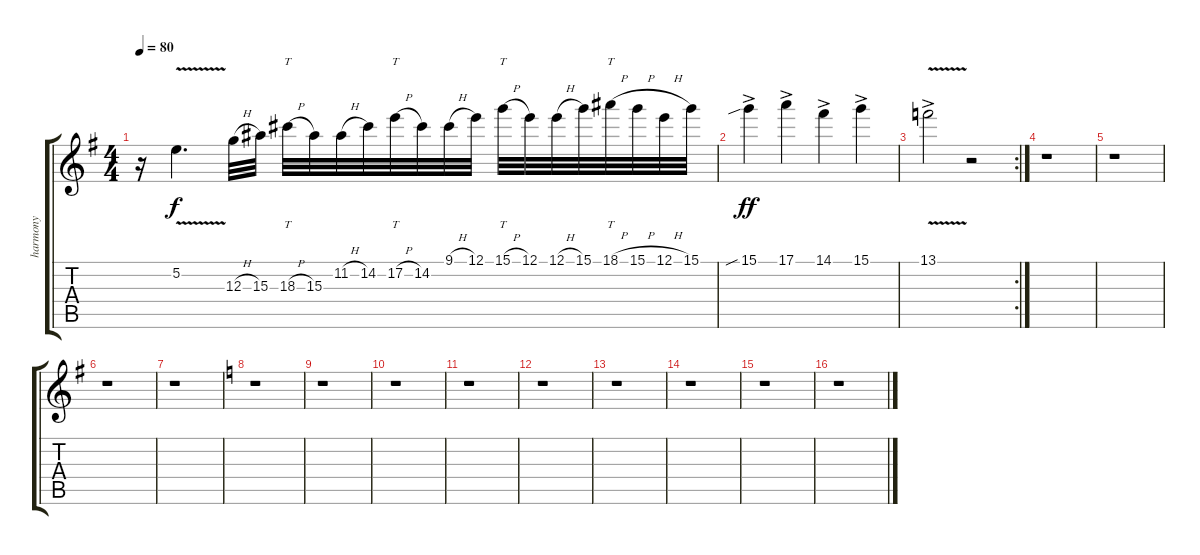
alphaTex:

\track ("harmony" "harmony") {instrument distortionguitar}
\staff {score tabs}
\tuning (E4 B3 G3 D3 A2 E2) {hide}
\ts (4 4)
\tempo 80
\clef g2
\ks g
r.16{dy f} 5.2{v}.4{d} 12.3{h}.32 15.3.32 18.3{h}.32{tt} 15.3.32 11.2{h}.32 14.2.32 17.2{h}.32{tt} 14.2.32 9.1{h}.32 12.1.32 15.1{h}.32{tt} 12.1.32 12.1{h}.32 15.1.32 18.1{h}.32{tt} 15.1{h}.32 12.1{h}.32 15.1.32 |
15.1{sib ac}.4{dy ff} 17.1{ac}.4 14.1{ac}.4 15.1{ac}.4 |
\rc 2
13.1{v ac}.2 r.2 |
r.1 |
r.1 |
r.1 |
r.1 |
\ks c
r.1 |
r.1 |
r.1 |
r.1 |
r.1 |
r.1 |
r.1 |
r.1 |
r.1
